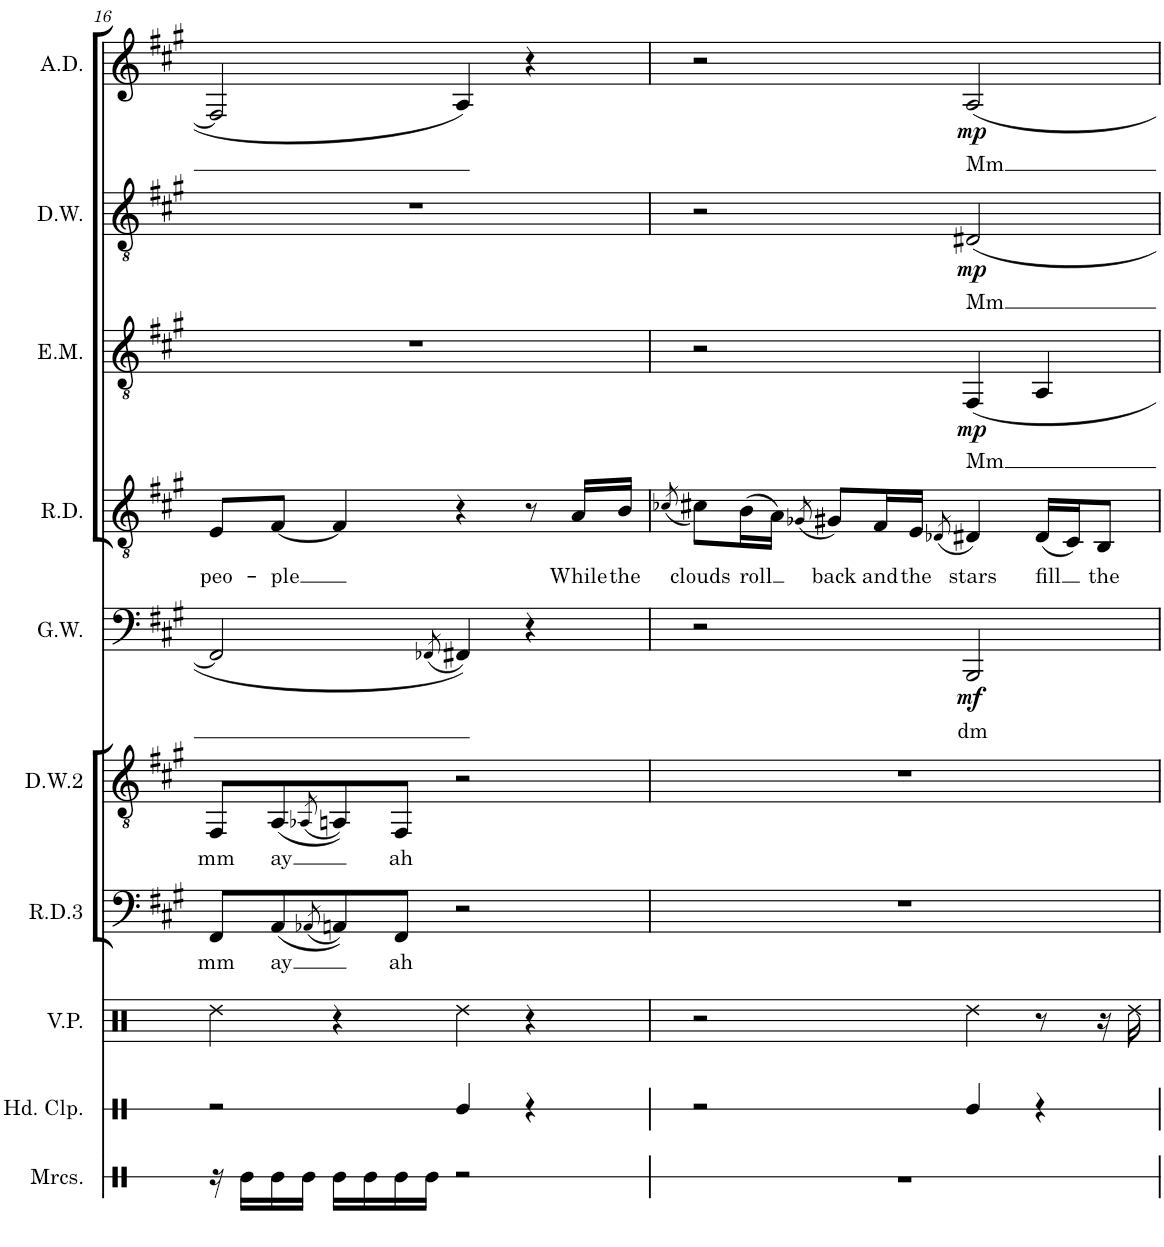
**kern	**text	**kern	**text	**kern	**text	**dynam	**kern	**text	**kern	**text	**dynam	**kern	**text	**dynam	**kern	**text	**dynam
*part7	*part7	*part6	*part6	*part5	*part5	*part5	*part4	*part4	*part3	*part3	*part3	*part2	*part2	*part2	*part1	*part1	*part1
*staff7	*staff7	*staff6	*staff6	*staff5	*staff5	*staff5	*staff4	*staff4	*staff3	*staff3	*staff3	*staff2	*staff2	*staff2	*staff1	*staff1	*staff1
*I"Rocky DeMayo 3	*	*I"Daniel Wood 2	*	*I"Gary Warren	*	*	*I"Rocky DeMayo	*	*I"Elijah Morman	*	*	*I"Daniel Wood	*	*	*I"Ayana Diaz	*	*
*I'R.D.3	*	*I'D.W.2	*	*I'G.W.	*	*	*I'R.D.	*	*I'E.M.	*	*	*I'D.W.	*	*	*I'A.D.	*	*
!!LO:PB:g=z
*clefF4	*	*clefGv2	*	*clefF4	*	*	*clefGv2	*	*clefGv2	*	*	*clefGv2	*	*	*clefG2	*	*
*k[f#c#g#]	*	*k[f#c#g#]	*	*k[f#c#g#]	*	*	*k[f#c#g#]	*	*k[f#c#g#]	*	*	*k[f#c#g#]	*	*	*k[f#c#g#]	*	*
*M4/4	*	*M4/4	*	*M4/4	*	*	*M4/4	*	*M4/4	*	*	*M4/4	*	*	*M4/4	*	*
=16	=16	=16	=16	=16	=16	=16	=16	=16	=16	=16	=16	=16	=16	=16	=16	=16	=16
!	!LO:LY:b	!	!LO:LY:b	!	!	!	!	!LO:LY:b	!	!	!	!	!	!	!	!	!
8FF#/L	mm	8FF#/L	mm	2FF#/]	.	.	8E'/L	peo-	1r	.	.	1r	.	.	2F#/]	.	.
!	!LO:LY:b	!	!LO:LY:b	!	!	!	!	!LO:LY:b	!	!	!	!	!	!	!	!	!
(8AA/	ay	(8AA/	ay	.	.	.	[8F#/J	-ple	.	.	.	.	.	.	.	.	.
(8qAA-X/	.	(8qAA-X/	.	.	.	.	.	.	.	.	.	.	.	.	.	.	.
8AAn/))	.	8AAn/))	.	.	.	.	4F#/]	.	.	.	.	.	.	.	.	.	.
!	!LO:LY:b	!	!LO:LY:b	!	!	!	!	!	!	!	!	!	!	!	!	!	!
8FF#/J	ah	8FF#/J	ah	.	.	.	.	.	.	.	.	.	.	.	.	.	.
.	.	.	.	(8qFF-X/	.	.	.	.	.	.	.	.	.	.	.	.	.
2r	.	2r	.	4FF#X'~/)	.	.	4r	.	.	.	.	.	.	.	4A'~/	.	.
.	.	.	.	4r	.	.	8r	.	.	.	.	.	.	.	4r	.	.
!	!	!	!	!	!	!	!	!LO:LY:b	!	!	!	!	!	!	!	!	!
.	.	.	.	.	.	.	16A/LL	While	.	.	.	.	.	.	.	.	.
!	!	!	!	!	!	!	!	!LO:LY:b	!	!	!	!	!	!	!	!	!
.	.	.	.	.	.	.	16B/JJ	the	.	.	.	.	.	.	.	.	.
=17	=17	=17	=17	=17	=17	=17	=17	=17	=17	=17	=17	=17	=17	=17	=17	=17	=17
.	.	.	.	.	.	.	(8qc-X/	.	.	.	.	.	.	.	.	.	.
!	!	!	!	!	!	!	!	!LO:LY:b	!	!	!	!	!	!	!	!	!
1r	.	1r	.	2r	.	.	8c#X\L)	clouds	2r	.	.	2r	.	.	2r	.	.
!	!	!	!	!	!	!	!	!LO:LY:b	!	!	!	!	!	!	!	!	!
.	.	.	.	.	.	.	(16B\L	roll	.	.	.	.	.	.	.	.	.
.	.	.	.	.	.	.	16A\JJ)	.	.	.	.	.	.	.	.	.	.
.	.	.	.	.	.	.	(8qG-X/	.	.	.	.	.	.	.	.	.	.
!	!	!	!	!	!	!	!	!LO:LY:b	!	!	!	!	!	!	!	!	!
.	.	.	.	.	.	.	8G#X/L)	back	.	.	.	.	.	.	.	.	.
!	!	!	!	!	!	!	!	!LO:LY:b	!	!	!	!	!	!	!	!	!
.	.	.	.	.	.	.	16F#/L	and	.	.	.	.	.	.	.	.	.
!	!	!	!	!	!	!	!	!LO:LY:b	!	!	!	!	!	!	!	!	!
.	.	.	.	.	.	.	16E/JJ	the	.	.	.	.	.	.	.	.	.
.	.	.	.	.	.	.	(8qD-X/	.	.	.	.	.	.	.	.	.	.
!	!	!	!	!	!LO:LY:b	!LO:DY:b	!	!LO:LY:b	!	!LO:LY:b	!LO:DY:b	!	!LO:LY:b	!LO:DY:b	!	!LO:LY:b	!LO:DY:b
.	.	.	.	2BBB/	dm	mf	4D#X/)	stars	4FF#/	Mm	mp	2D#X/	Mm	mp	2A/	Mm	mp
!	!	!	!	!	!	!	!	!LO:LY:b	!	!	!	!	!	!	!	!	!
.	.	.	.	.	.	.	(16D#/LL	fill	4AA/	.	.	.	.	.	.	.	.
.	.	.	.	.	.	.	16C#/J)	.	.	.	.	.	.	.	.	.	.
!	!	!	!	!	!	!	!	!LO:LY:b	!	!	!	!	!	!	!	!	!
.	.	.	.	.	.	.	8BB/J	the	.	.	.	.	.	.	.	.	.
=	=	=	=	=	=	=	=	=	=	=	=	=	=	=	=	=	=
*-	*-	*-	*-	*-	*-	*-	*-	*-	*-	*-	*-	*-	*-	*-	*-	*-	*-
